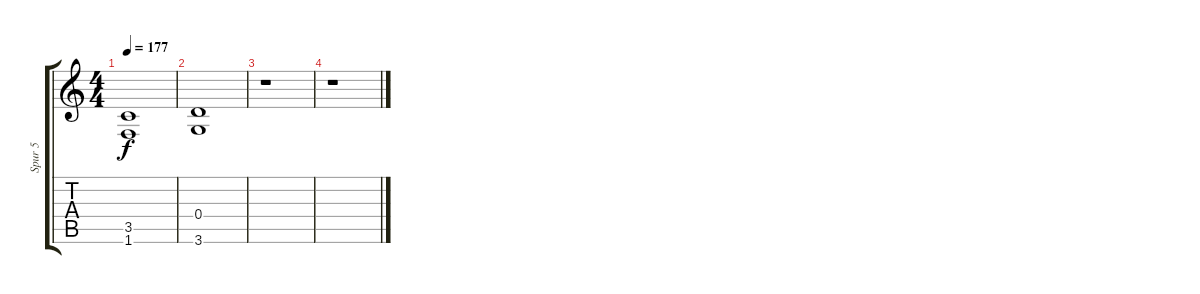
\track ("Spur 5" "Spur 5") {instrument distortionguitar}
\staff {score tabs}
\tuning (E4 B3 G3 D3 A2 E2) {hide}
\ts (4 4)
\tempo 177
\clef g2
\ks c
(3.5 1.6).1{dy f} |
(0.4 3.6).1 |
r.1 |
r.1
